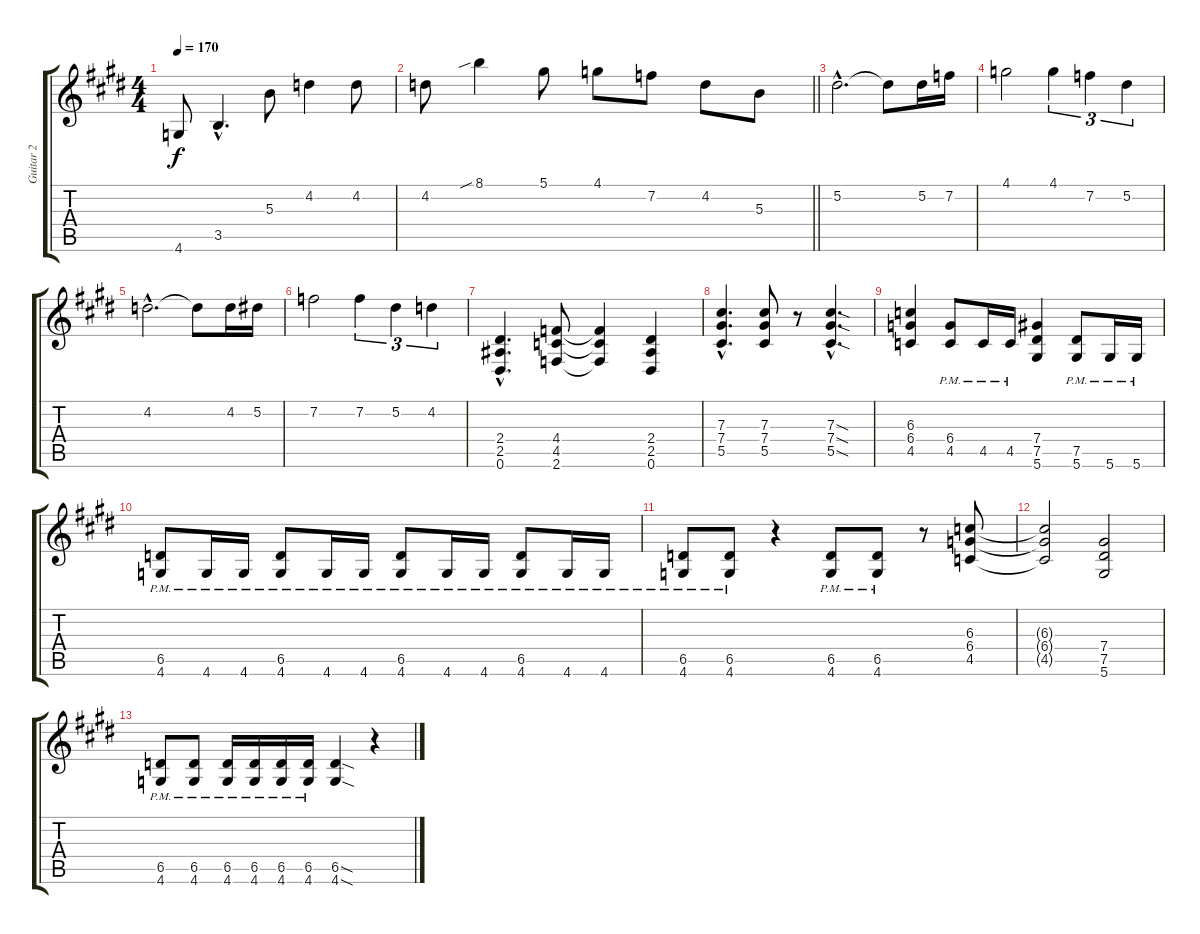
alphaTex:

\track ("Guitar 2" "Guitar 2") {instrument distortionguitar}
\staff {score tabs}
\tuning (Eb4 Bb3 Gb3 Db3 Ab2 Eb2) {hide}
\ts (4 4)
\tempo 170
\clef g2
\ks e
4.6.8{dy f} 3.5{hac}.4{d} 5.3.8 4.2.4 4.2.8 |
\barLineRight lightlight
4.2.8 8.1{sib}.4 5.1.8 4.1.8 7.2.8 4.2.8 5.3.8 |
5.2{hac}.2{d} 5.2{t}.8 5.2.16 7.2.16 |
4.1.2 4.1.4{tu (3 2)} 7.2.4{tu (3 2)} 5.2.4{tu (3 2)} |
4.2{hac}.2{d} 4.2{t}.8 4.2.16 5.2.16 |
7.2.2 7.2.4{tu (3 2)} 5.2.4{tu (3 2)} 4.2.4{tu (3 2)} |
(2.4{hac} 2.5{hac} 0.6{hac}).4{d} (4.4 4.5 2.6).8 (4.4{t} 4.5{t} 2.6{t}).4 (2.4 2.5 0.6).4 |
(7.3{hac} 7.4{hac} 5.5{hac}).4{d} (7.3 7.4 5.5).8 r.8 (7.3{sod hac} 7.4{sod hac} 5.5{sod hac}).4{d} |
(6.3 6.4 4.5).4 (6.4{pm} 4.5{pm}).8 4.5{pm}.16 4.5{pm}.16 (7.4 7.5 5.6).4 (7.5{pm} 5.6{pm}).8 5.6{pm}.16 5.6{pm}.16 |
(6.5{pm} 4.6{pm}).8 4.6{pm}.16 4.6{pm}.16 (6.5{pm} 4.6{pm}).8 4.6{pm}.16 4.6{pm}.16 (6.5{pm} 4.6{pm}).8 4.6{pm}.16 4.6{pm}.16 (6.5{pm} 4.6{pm}).8 4.6{pm}.16 4.6{pm}.16 |
(6.5{pm} 4.6{pm}).8 (6.5{pm} 4.6{pm}).8 r.4 (6.5{pm} 4.6{pm}).8 (6.5{pm} 4.6{pm}).8 r.8 (6.3 6.4 4.5).8 |
(6.3{t} 6.4{t} 4.5{t}).2 (7.4 7.5 5.6).2 |
(6.5{pm} 4.6{pm}).8 (6.5{pm} 4.6{pm}).8 (6.5{pm} 4.6{pm}).16 (6.5{pm} 4.6{pm}).16 (6.5{pm} 4.6{pm}).16 (6.5{pm} 4.6{pm}).16 (6.5{sod} 4.6{sod}).4 r.4
